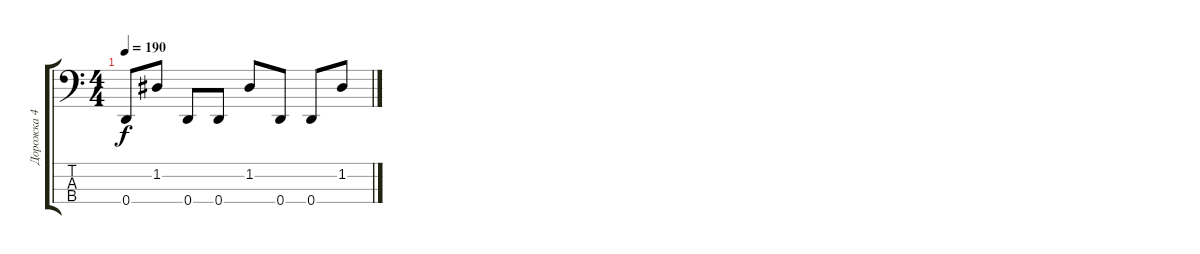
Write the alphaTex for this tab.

\track ("Дорожка 4" "Дорожка 4") {instrument electricbassfinger}
\staff {score tabs}
\tuning (G2 D2 A1 D1) {hide}
\ts (4 4)
\tempo 190
\clef f4
\ks c
0.4.8{dy f} 1.2.8 0.4.8 0.4.8 1.2.8 0.4.8 0.4.8 1.2.8
